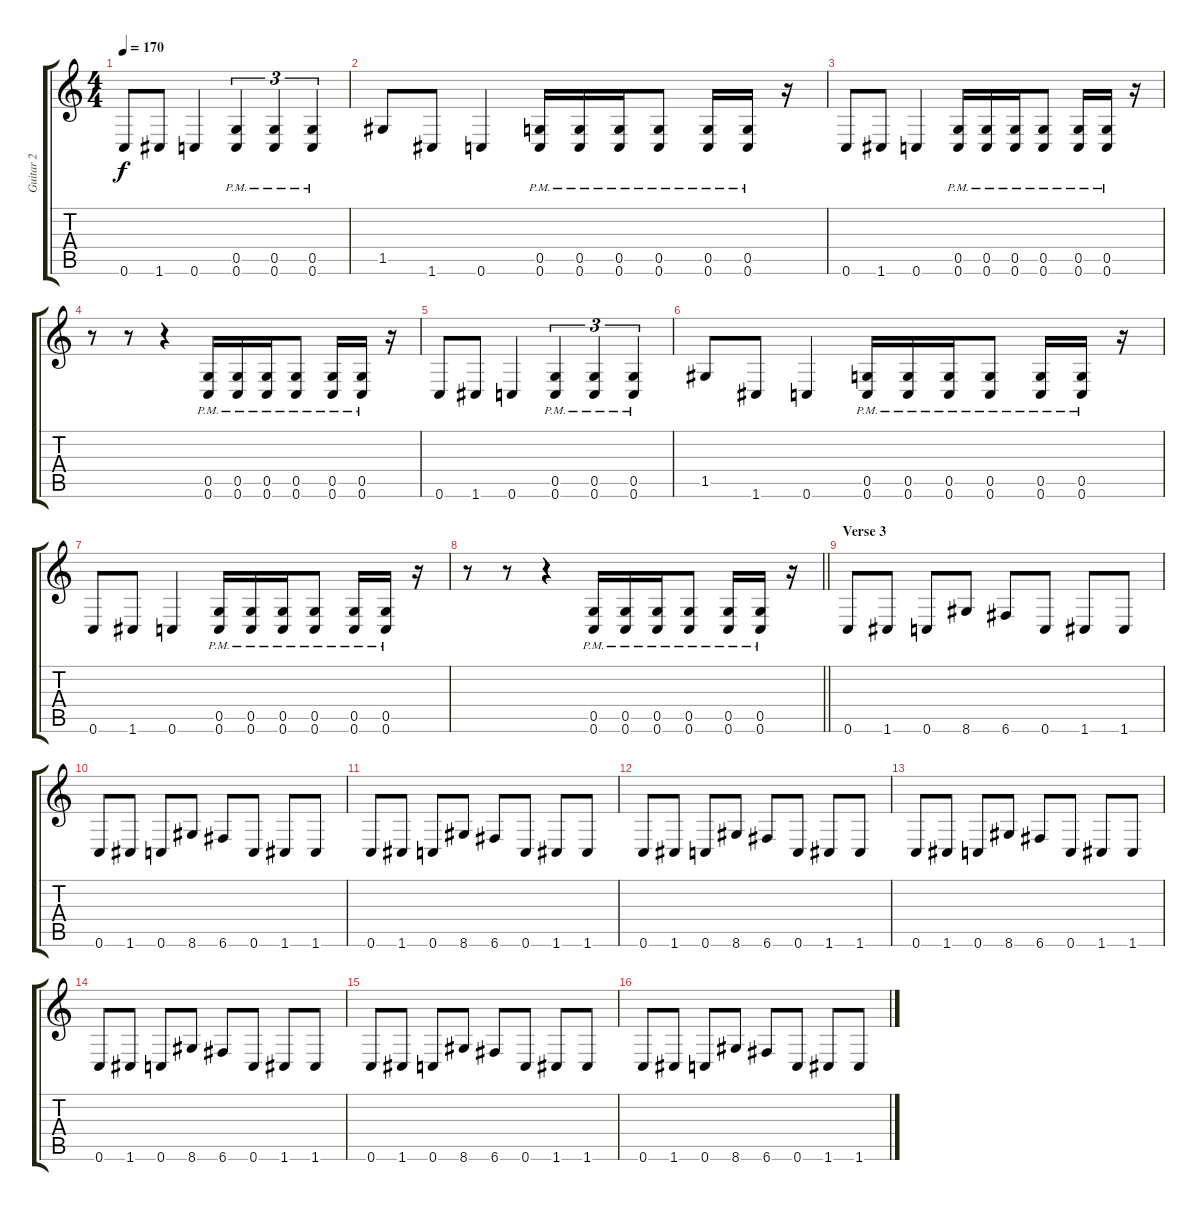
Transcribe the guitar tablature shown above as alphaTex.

\track ("Guitar 2" "Guitar 2") {instrument distortionguitar}
\staff {score tabs}
\tuning (D4 A3 F3 C3 G2 C2) {hide}
\ts (4 4)
\tempo 170
\clef g2
\ks c
0.6.8{dy f} 1.6.8 0.6.4 (0.5{pm} 0.6{pm}).4{tu (3 2)} (0.5{pm} 0.6{pm}).4{tu (3 2)} (0.5{pm} 0.6{pm}).4{tu (3 2)} |
1.5.8 1.6.8 0.6.4 (0.5{pm} 0.6{pm}).16 (0.5{pm} 0.6{pm}).16 (0.5{pm} 0.6{pm}).16 (0.5{pm} 0.6{pm}).8 (0.5{pm} 0.6{pm}).16 (0.5{pm} 0.6{pm}).16 r.16 |
0.6.8 1.6.8 0.6.4 (0.5{pm} 0.6{pm}).16 (0.5{pm} 0.6{pm}).16 (0.5{pm} 0.6{pm}).16 (0.5{pm} 0.6{pm}).8 (0.5{pm} 0.6{pm}).16 (0.5{pm} 0.6{pm}).16 r.16 |
r.8 r.8 r.4 (0.5{pm} 0.6{pm}).16 (0.5{pm} 0.6{pm}).16 (0.5{pm} 0.6{pm}).16 (0.5{pm} 0.6{pm}).8 (0.5{pm} 0.6{pm}).16 (0.5{pm} 0.6{pm}).16 r.16 |
0.6.8 1.6.8 0.6.4 (0.5{pm} 0.6{pm}).4{tu (3 2)} (0.5{pm} 0.6{pm}).4{tu (3 2)} (0.5{pm} 0.6{pm}).4{tu (3 2)} |
1.5.8 1.6.8 0.6.4 (0.5{pm} 0.6{pm}).16 (0.5{pm} 0.6{pm}).16 (0.5{pm} 0.6{pm}).16 (0.5{pm} 0.6{pm}).8 (0.5{pm} 0.6{pm}).16 (0.5{pm} 0.6{pm}).16 r.16 |
0.6.8 1.6.8 0.6.4 (0.5{pm} 0.6{pm}).16 (0.5{pm} 0.6{pm}).16 (0.5{pm} 0.6{pm}).16 (0.5{pm} 0.6{pm}).8 (0.5{pm} 0.6{pm}).16 (0.5{pm} 0.6{pm}).16 r.16 |
\barLineRight lightlight
r.8 r.8 r.4 (0.5{pm} 0.6{pm}).16 (0.5{pm} 0.6{pm}).16 (0.5{pm} 0.6{pm}).16 (0.5{pm} 0.6{pm}).8 (0.5{pm} 0.6{pm}).16 (0.5{pm} 0.6{pm}).16 r.16 |
\section ("" "Verse 3")
0.6.8 1.6.8 0.6.8 8.6.8 6.6.8 0.6.8 1.6.8 1.6.8 |
0.6.8 1.6.8 0.6.8 8.6.8 6.6.8 0.6.8 1.6.8 1.6.8 |
0.6.8 1.6.8 0.6.8 8.6.8 6.6.8 0.6.8 1.6.8 1.6.8 |
0.6.8 1.6.8 0.6.8 8.6.8 6.6.8 0.6.8 1.6.8 1.6.8 |
0.6.8 1.6.8 0.6.8 8.6.8 6.6.8 0.6.8 1.6.8 1.6.8 |
0.6.8 1.6.8 0.6.8 8.6.8 6.6.8 0.6.8 1.6.8 1.6.8 |
0.6.8 1.6.8 0.6.8 8.6.8 6.6.8 0.6.8 1.6.8 1.6.8 |
0.6.8 1.6.8 0.6.8 8.6.8 6.6.8 0.6.8 1.6.8 1.6.8
